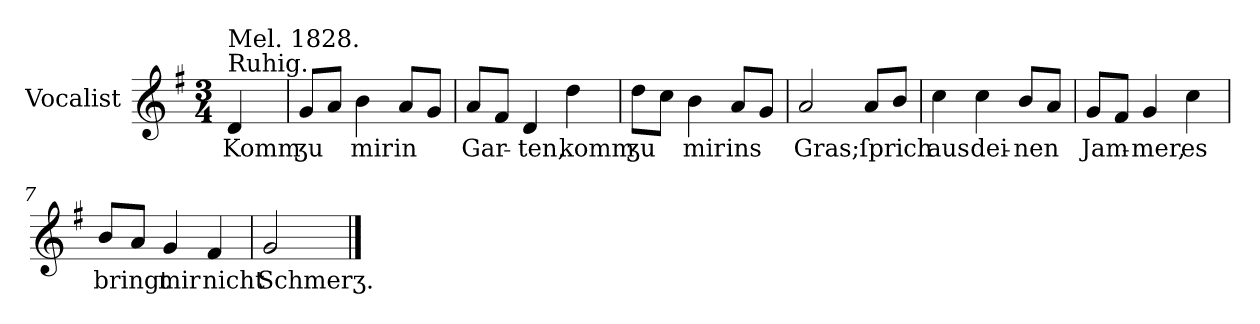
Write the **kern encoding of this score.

**kern	**text
*part1	*part1
*staff1	*staff1
*I"Vocalist	*
*k[f#]	*
*G:	*
*M3/4	*
=	=
!LO:TX:a:t=Ruhig.	!
!LO:TX:a:t=Mel. 1828.	!
4d	Komm
=1	=1
8gL	ʒu
8aJ	.
4b	mir
8aL	in
8gJ	.
=2	=2
8aL	Gar-
8f#J	.
4d	-ten,
4dd	komm
=3	=3
8ddL	ʒu
8ccJ	.
4b	mir
8aL	ins
8gJ	.
=4	=4
2a	Gras;
8aL	ſprich
8bJ	.
=5	=5
4cc	aus
4cc	dei-
8bL	-nen
8aJ	.
=6	=6
8gL	Jam-
8f#J	.
4g	-mer,
4cc	es
=7	=7
8bL	bringt
8aJ	.
4g	mir
4f#	nicht
=8	=8
2g	Schmerʒ.
==	==
*-	*-
